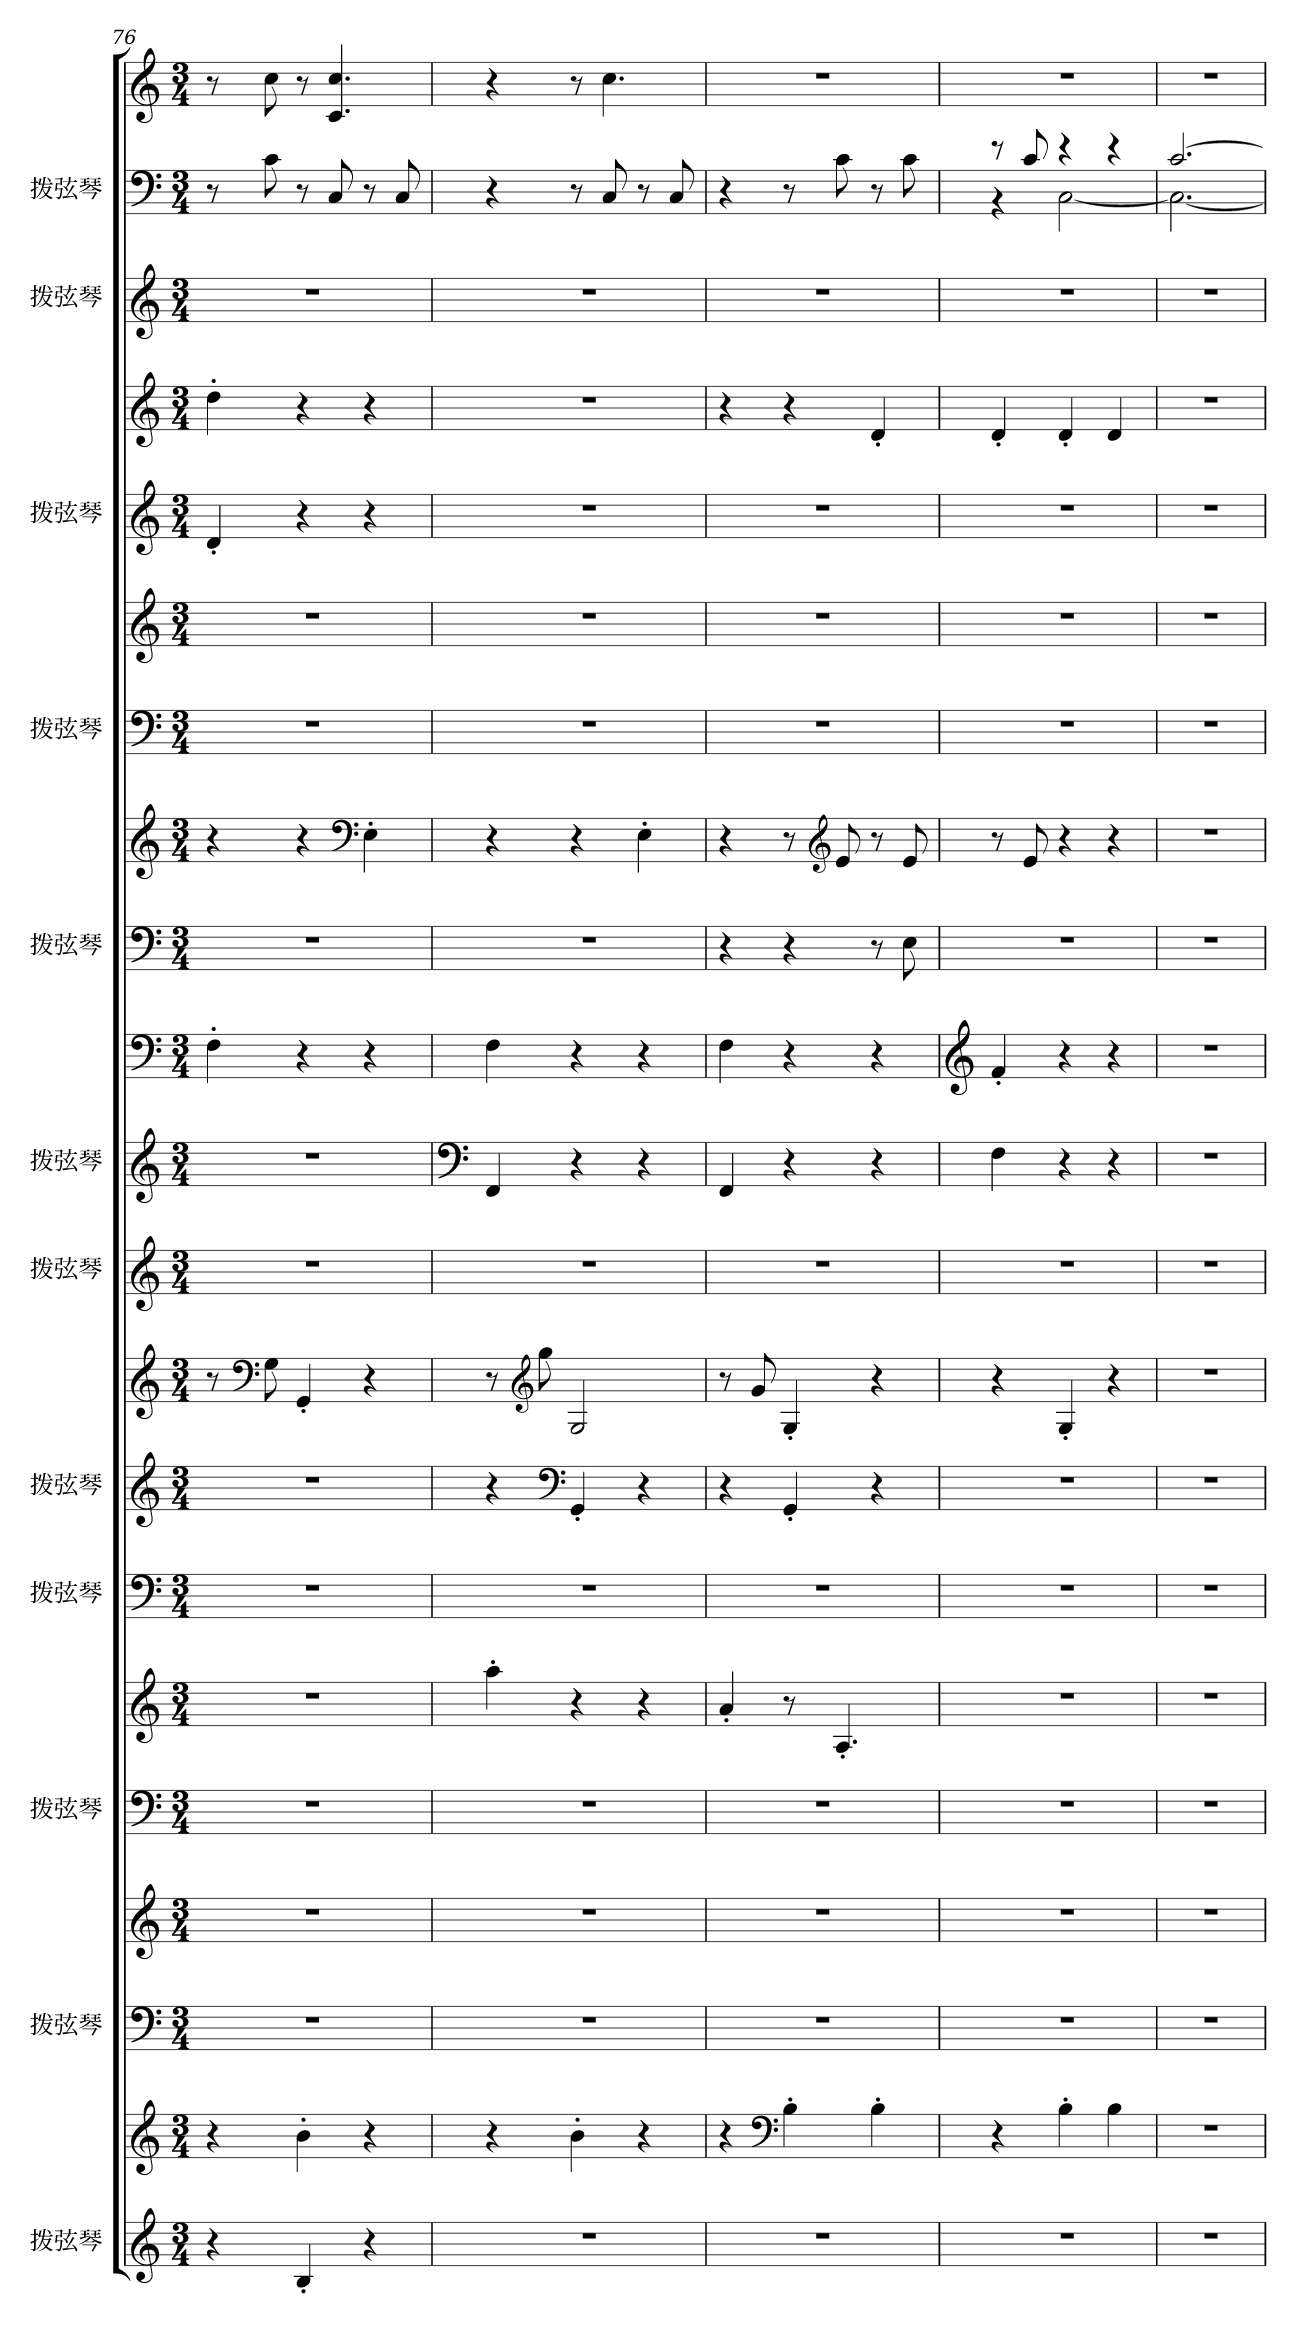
**kern	**kern	**kern	**kern	**kern	**kern	**kern	**kern	**kern	**kern	**kern	**kern	**kern	**kern	**kern	**kern	**kern	**kern	**kern	**kern	**kern
*part12	*part12	*part11	*part11	*part10	*part10	*part9	*part8	*part8	*part7	*part6	*part6	*part5	*part5	*part4	*part4	*part3	*part3	*part2	*part1	*part1
*staff21	*staff20	*staff19	*staff18	*staff17	*staff16	*staff15	*staff14	*staff13	*staff12	*staff11	*staff10	*staff9	*staff8	*staff7	*staff6	*staff5	*staff4	*staff3	*staff2	*staff1
*I"拨弦琴	*	*I"拨弦琴	*	*I"拨弦琴	*	*I"拨弦琴	*I"拨弦琴	*	*I"拨弦琴	*I"拨弦琴	*	*I"拨弦琴	*	*I"拨弦琴	*	*I"拨弦琴	*	*I"拨弦琴	*I"拨弦琴	*
!!LO:PB:g=z
*clefG2	*clefG2	*clefF4	*clefG2	*clefF4	*clefG2	*clefF4	*clefG2	*clefG2	*clefG2	*clefG2	*clefF4	*clefF4	*clefG2	*clefF4	*clefG2	*clefG2	*clefG2	*clefG2	*clefF4	*clefG2
*k[]	*k[]	*k[]	*k[]	*k[]	*k[]	*k[]	*k[]	*k[]	*k[]	*k[]	*k[]	*k[]	*k[]	*k[]	*k[]	*k[]	*k[]	*k[]	*k[]	*k[]
*M3/4	*M3/4	*M3/4	*M3/4	*M3/4	*M3/4	*M3/4	*M3/4	*M3/4	*M3/4	*M3/4	*M3/4	*M3/4	*M3/4	*M3/4	*M3/4	*M3/4	*M3/4	*M3/4	*M3/4	*M3/4
=76	=76	=76	=76	=76	=76	=76	=76	=76	=76	=76	=76	=76	=76	=76	=76	=76	=76	=76	=76	=76
4r	4r	2.r	2.r	2.r	2.r	2.r	2.r	8r	2.r	2.r	4F'\	2.r	4r	2.r	2.r	4d'/	4dd'\	2.r	8r	8r
*	*	*	*	*	*	*	*	*clefF4	*	*	*	*	*	*	*	*	*	*	*	*
.	.	.	.	.	.	.	.	8G\	.	.	.	.	.	.	.	.	.	.	8c\	8cc\
4B'/	4b'\	.	.	.	.	.	.	4GG'/	.	.	4r	.	4r	.	.	4r	4r	.	8r	8r
.	.	.	.	.	.	.	.	.	.	.	.	.	.	.	.	.	.	.	8C/	4.c/ 4.cc/
*	*	*	*	*	*	*	*	*	*	*	*	*	*clefF4	*	*	*	*	*	*	*
4r	4r	.	.	.	.	.	.	4r	.	.	4r	.	4E'\	.	.	4r	4r	.	8r	.
.	.	.	.	.	.	.	.	.	.	.	.	.	.	.	.	.	.	.	8C/	.
=77	=77	=77	=77	=77	=77	=77	=77	=77	=77	=77	=77	=77	=77	=77	=77	=77	=77	=77	=77	=77
*	*	*	*	*	*	*	*	*	*	*clefF4	*	*	*	*	*	*	*	*	*	*
2.r	4r	2.r	2.r	2.r	4aa'\	2.r	4r	8r	2.r	4FF/	4F\	2.r	4r	2.r	2.r	2.r	2.r	2.r	4r	4r
*	*	*	*	*	*	*	*	*clefG2	*	*	*	*	*	*	*	*	*	*	*	*
.	.	.	.	.	.	.	.	8gg\	.	.	.	.	.	.	.	.	.	.	.	.
*	*	*	*	*	*	*	*clefF4	*	*	*	*	*	*	*	*	*	*	*	*	*
.	4b'\	.	.	.	4r	.	4GG'/	2G/	.	4r	4r	.	4r	.	.	.	.	.	8r	8r
.	.	.	.	.	.	.	.	.	.	.	.	.	.	.	.	.	.	.	8C/	4.cc\
.	4r	.	.	.	4r	.	4r	.	.	4r	4r	.	4E'\	.	.	.	.	.	8r	.
.	.	.	.	.	.	.	.	.	.	.	.	.	.	.	.	.	.	.	8C/	.
=78	=78	=78	=78	=78	=78	=78	=78	=78	=78	=78	=78	=78	=78	=78	=78	=78	=78	=78	=78	=78
2.r	4r	2.r	2.r	2.r	4a'/	2.r	4r	8r	2.r	4FF/	4F\	4r	4r	2.r	2.r	2.r	4r	2.r	4r	2.r
.	.	.	.	.	.	.	.	8g/	.	.	.	.	.	.	.	.	.	.	.	.
*	*clefF4	*	*	*	*	*	*	*	*	*	*	*	*	*	*	*	*	*	*	*
.	4B'\	.	.	.	8r	.	4GG'/	4G'/	.	4r	4r	4r	8r	.	.	.	4r	.	8r	.
*	*	*	*	*	*	*	*	*	*	*	*	*	*clefG2	*	*	*	*	*	*	*
.	.	.	.	.	4.A'/	.	.	.	.	.	.	.	8e/	.	.	.	.	.	8c\	.
.	4B'\	.	.	.	.	.	4r	4r	.	4r	4r	8r	8r	.	.	.	4d'/	.	8r	.
.	.	.	.	.	.	.	.	.	.	.	.	8E\	8e/	.	.	.	.	.	8c\	.
=79	=79	=79	=79	=79	=79	=79	=79	=79	=79	=79	=79	=79	=79	=79	=79	=79	=79	=79	=79	=79
*	*	*	*	*	*	*	*	*	*	*	*clefG2	*	*	*	*	*	*	*	*	*
*	*	*	*	*	*	*	*	*	*	*	*	*	*	*	*	*	*	*	*^	*
2.r	4r	2.r	2.r	2.r	2.r	2.r	2.r	4r	2.r	4F\	4f'/	2.r	8r	2.r	2.r	2.r	4d'/	2.r	8r	4r	2.r
.	.	.	.	.	.	.	.	.	.	.	.	.	8e/	.	.	.	.	.	8c/	.	.
.	4B'\	.	.	.	.	.	.	4G'/	.	4r	4r	.	4r	.	.	.	4d'/	.	4r	[2C\	.
.	4B\	.	.	.	.	.	.	4r	.	4r	4r	.	4r	.	.	.	4d/	.	4r	.	.
=80	=80	=80	=80	=80	=80	=80	=80	=80	=80	=80	=80	=80	=80	=80	=80	=80	=80	=80	=80	=80	=80
2.r	2.r	2.r	2.r	2.r	2.r	2.r	2.r	2.r	2.r	2.r	2.r	2.r	2.r	2.r	2.r	2.r	2.r	2.r	[2.c/	2.C\_	2.r
*	*	*	*	*	*	*	*	*	*	*	*	*	*	*	*	*	*	*	*v	*v	*
=	=	=	=	=	=	=	=	=	=	=	=	=	=	=	=	=	=	=	=	=
*-	*-	*-	*-	*-	*-	*-	*-	*-	*-	*-	*-	*-	*-	*-	*-	*-	*-	*-	*-	*-
